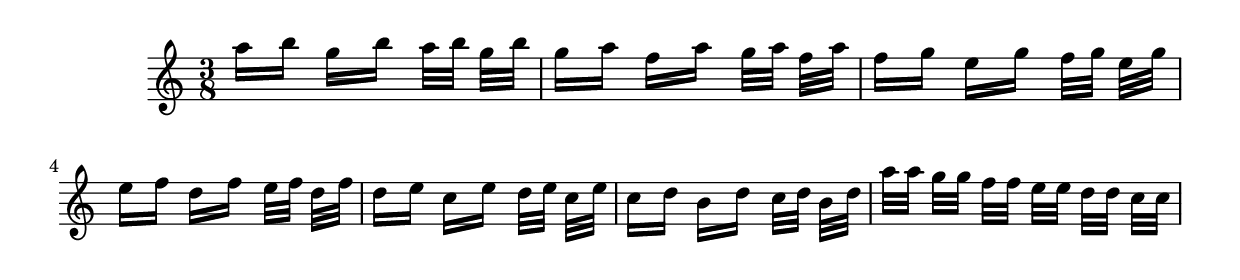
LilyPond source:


\header {

texidoc = "Stem lengths take precedence over beam quants: `forbidden'
    quants are only avoided for 32nd beams when they are outside of
    the staff. However, that leads to very long stems, which is even
    worse."

}

\version "2.1.30"

\score {
    \notes \relative c''{ 
\time 3/8
a'16[ b] g[ b]
a32[ b] g[ b] 
g16[ a] f[ a]
g32[ a] f[ a] 
f16[ g] e[ g]
f32[ g] e[ g] 
e16[ f] d[ f]
e32[ f] d[ f] 
d16[ e] c[ e]
d32[ e] c[ e]
c16[ d] b[ d]
c32[ d] b[ d]
a'32[ a] g[ g] f[ f] e[ e] d[ d] c[ c]
}
\paper {  }
}
